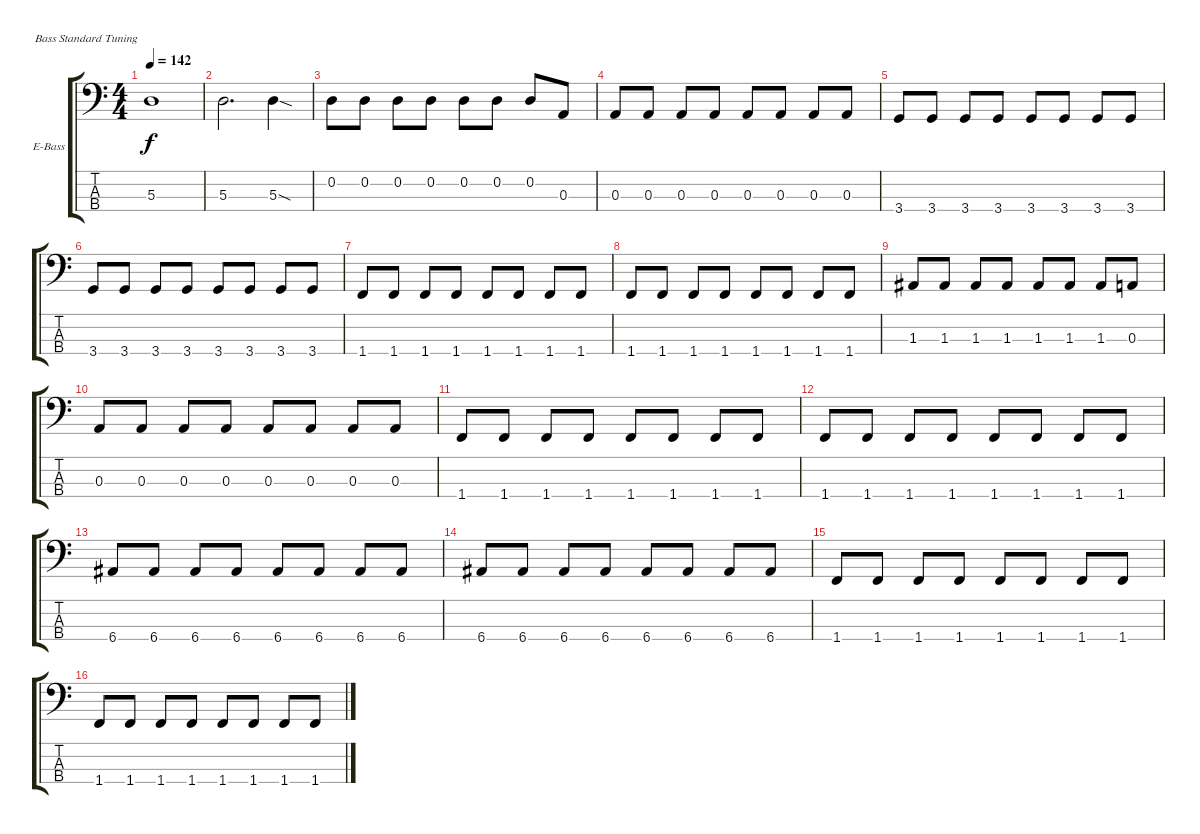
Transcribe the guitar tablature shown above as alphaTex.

\bracketExtendMode groupsimilarinstruments
\firstSystemTrackNameOrientation horizontal
\otherSystemsTrackNameOrientation horizontal
\track ("Bass" "E-Bass") {instrument electricbassfinger}
\staff {score tabs}
\tuning (G2 D2 A1 E1)
\ts (4 4)
\tempo 142
\clef f4
\ks c
5.3.1{dy f} |
5.3.2{d} 5.3{sod}.4 |
0.2.8 0.2.8 0.2.8 0.2.8 0.2.8 0.2.8 0.2.8 0.3.8 |
0.3.8 0.3.8 0.3.8 0.3.8 0.3.8 0.3.8 0.3.8 0.3.8 |
3.4.8 3.4.8 3.4.8 3.4.8 3.4.8 3.4.8 3.4.8 3.4.8 |
3.4.8 3.4.8 3.4.8 3.4.8 3.4.8 3.4.8 3.4.8 3.4.8 |
1.4.8 1.4.8 1.4.8 1.4.8 1.4.8 1.4.8 1.4.8 1.4.8 |
1.4.8 1.4.8 1.4.8 1.4.8 1.4.8 1.4.8 1.4.8 1.4.8 |
1.3.8 1.3.8 1.3.8 1.3.8 1.3.8 1.3.8 1.3.8 0.3.8 |
0.3.8 0.3.8 0.3.8 0.3.8 0.3.8 0.3.8 0.3.8 0.3.8 |
1.4.8 1.4.8 1.4.8 1.4.8 1.4.8 1.4.8 1.4.8 1.4.8 |
1.4.8 1.4.8 1.4.8 1.4.8 1.4.8 1.4.8 1.4.8 1.4.8 |
6.4.8 6.4.8 6.4.8 6.4.8 6.4.8 6.4.8 6.4.8 6.4.8 |
6.4.8 6.4.8 6.4.8 6.4.8 6.4.8 6.4.8 6.4.8 6.4.8 |
1.4.8 1.4.8 1.4.8 1.4.8 1.4.8 1.4.8 1.4.8 1.4.8 |
1.4.8 1.4.8 1.4.8 1.4.8 1.4.8 1.4.8 1.4.8 1.4.8
